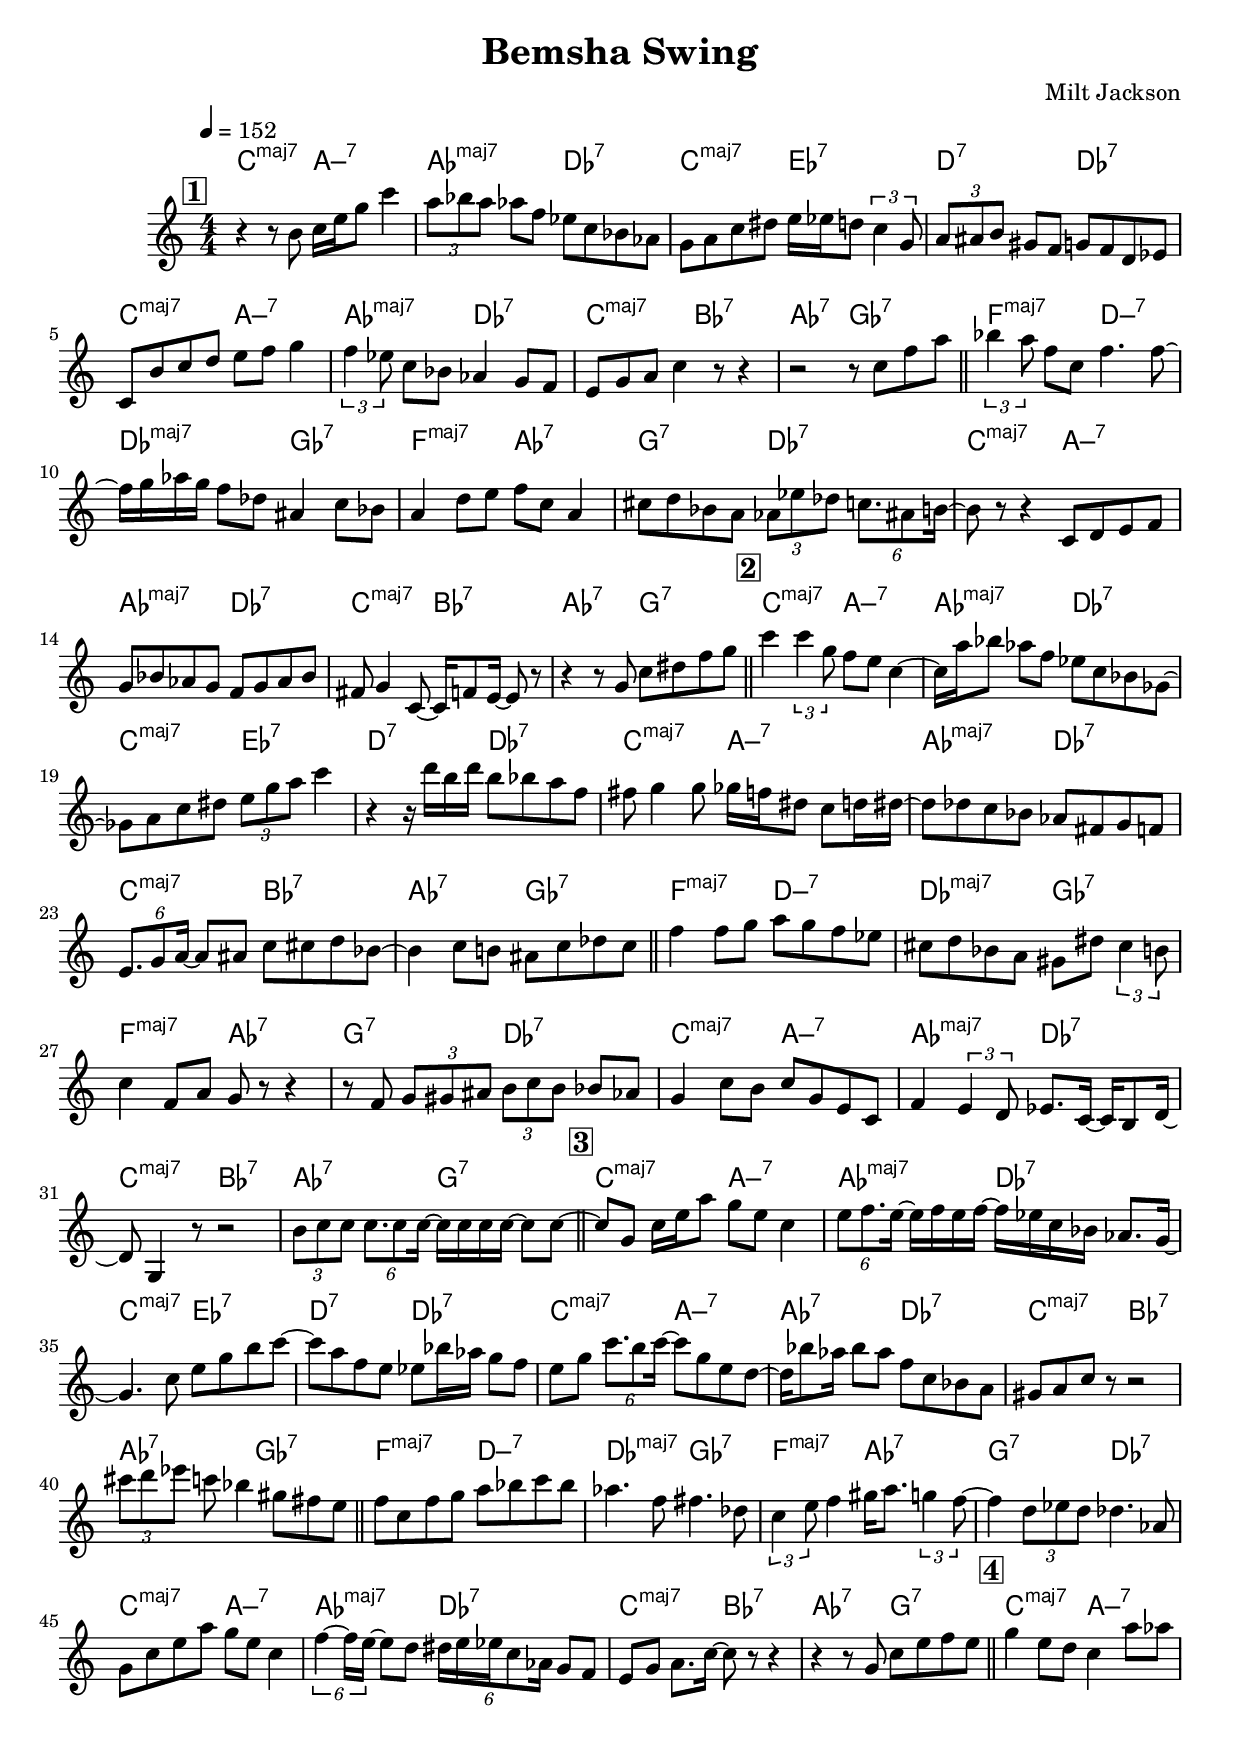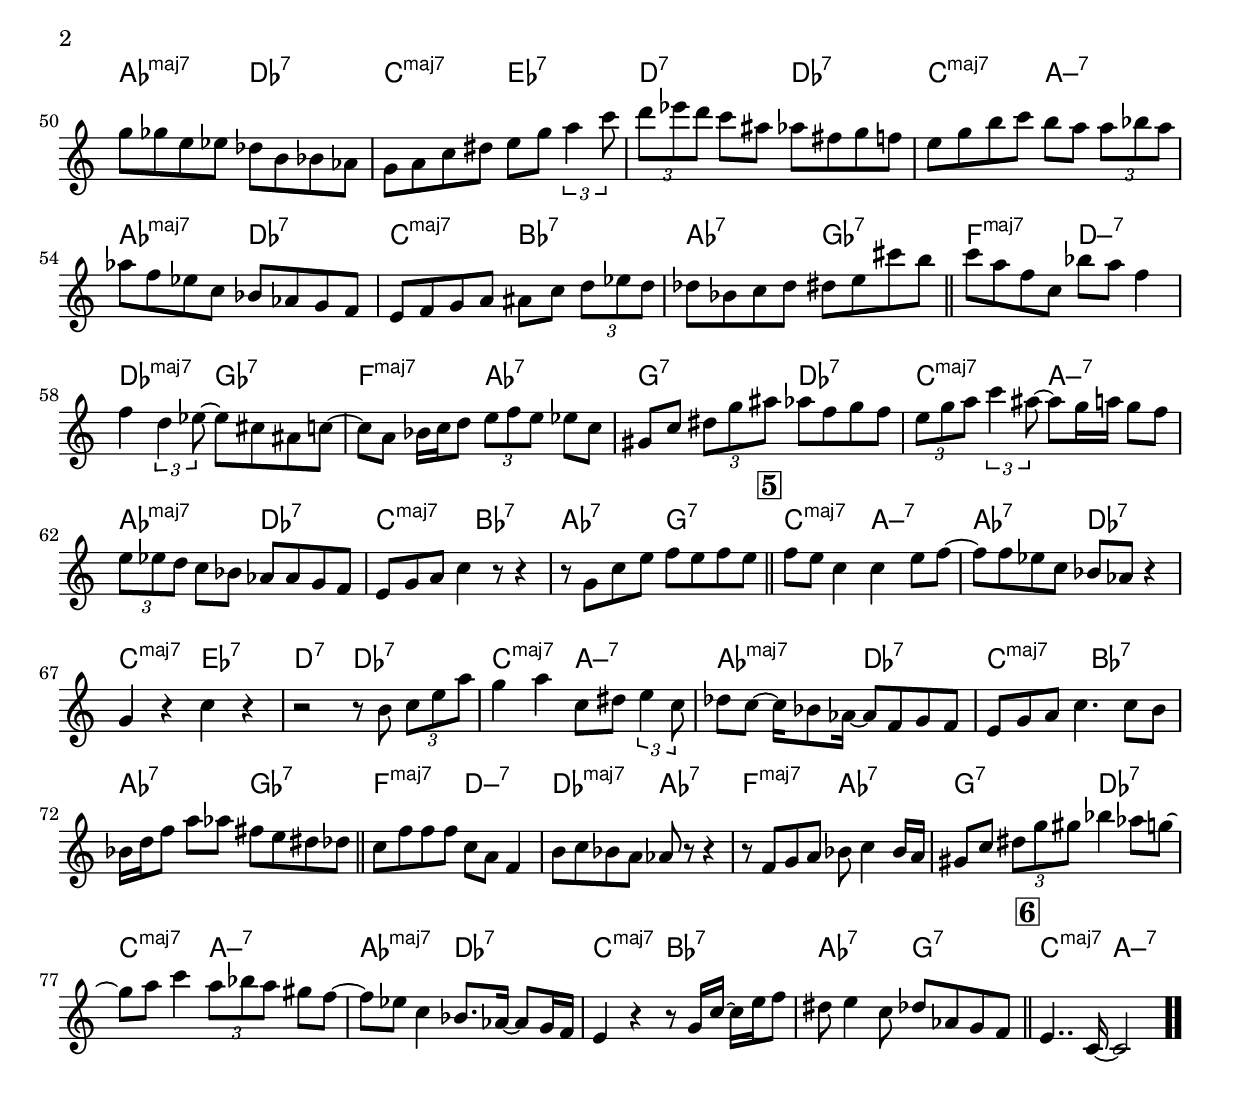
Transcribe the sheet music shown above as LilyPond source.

\version "2.13.2"

#(ly:set-option 'point-and-click #f)

\header {
  title = "Bemsha Swing"
  composer = "Milt Jackson"
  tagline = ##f
}
global =
{
    \override Staff.TimeSignature #'style = #'()
    \time 4/4
    \clef "treble"
    \key c \major
    \override Rest #'direction = #'0
    \override MultiMeasureRest #'staff-position = #0
}
\score
{
<<
    \transpose c' c'

    \new ChordNames { \chords {
      \set majorSevenSymbol = \markup { "maj7" }
      \set minorChordModifier = \markup { \char ##x2013 }
      
      | c2:maj a2:min7 | aes2:maj des2:7 | c2:maj es2:7 | d2:7 des2:7 | c2:maj a2:min7 | aes2:maj des2:7 | c2:maj bes2:7 | aes2:7 ges2:7 
      | f2:maj d2:min7 | des2:maj ges2:7 | f2:maj aes2:7 | g2:7 des2:7 | c2:maj a2:min7 | aes2:maj des2:7 | c2:maj bes2:7 | aes2:7 g2:7 
      | c2:maj a2:min7 | aes2:maj des2:7 | c2:maj es2:7 | d2:7 des2:7 | c2:maj a2:min7 | aes2:maj des2:7 | c2:maj bes2:7 | aes2:7 ges2:7 
      | f2:maj d2:min7 | des2:maj ges2:7 | f2:maj aes2:7 | g2:7 des2:7 | c2:maj a2:min7 | aes2:maj des2:7 | c2:maj bes2:7 | aes2:7 g2:7 
      | c2:maj a2:min7 | aes2:maj des2:7 | c2:maj es2:7 | d2:7 des2:7 | c2:maj a2:min7 | aes2:7 des2:7 | c2:maj bes2:7 | aes2:7 ges2:7 
      | f2:maj d2:min7 | des2:maj ges2:7 | f2:maj aes2:7 | g2:7 des2:7 | c2:maj a2:min7 | aes2:maj des2:7 | c2:maj bes2:7 | aes2:7 g2:7 
      | c2:maj a2:min7 | aes2:maj des2:7 | c2:maj es2:7 | d2:7 des2:7 | c2:maj a2:min7 | aes2:maj des2:7 | c2:maj bes2:7 | aes2:7 ges2:7 
      | f2:maj d2:min7 | des2:maj ges2:7 | f2:maj aes2:7 | g2:7 des2:7 | c2:maj a2:min7 | aes2:maj des2:7 | c2:maj bes2:7 | aes2:7 g2:7 
      | c2:maj a2:min7 | aes2:7 des2:7 | c2:maj es2:7 | d2:7 des2:7 | c2:maj a2:min7 | aes2:maj des2:7 | c2:maj bes2:7 | aes2:7 ges2:7 
      | f2:maj d2:min7 | des2:maj aes2:7 | f2:maj aes2:7 | g2:7 des2:7 | c2:maj a2:min7 | aes2:maj des2:7 | c2:maj bes2:7 | aes2:7 g2:7 
      | c2:maj a2:min7|
      }
      }

    \new Staff
    <<
    \transpose c' c'

    {
      \global
  		%\override Score.MetronomeMark #'transparent = ##t
  		%\override Score.MetronomeMark #'stencil = ##f
  		
  		\override HorizontalBracket #'direction = #UP
  		\override HorizontalBracket #'bracket-flare = #'(0 . 0)
  		
  		\override TextSpanner #'dash-fraction = #1.0
  		\override TextSpanner #'bound-details #'left #'text = \markup{ \concat{\draw-line #'(0 . -1.0) \draw-line #'(1.0 . 0) }}
  		\override TextSpanner #'bound-details #'right #'text = \markup{ \concat{ \draw-line #'(1.0 . 0) \draw-line #'(0 . -1.0) }}
          \set Score.markFormatter = #format-mark-box-numbers


      \tempo 4 = 152
      \set Score.currentBarNumber = #1
     
      \bar "||" \mark \default r4 r8 b'8 c''16 e''16 g''8 c'''4 
      | \tuplet 3/2 {a''8 bes''8 a''8} aes''8 f''8 es''8 c''8 bes'8 aes'8 
      | g'8 a'8 c''8 dis''8 e''16 es''16 d''8 \tuplet 3/2 {c''4 g'8} 
      | \tuplet 3/2 {a'8 ais'8 b'8} gis'8 f'8 g'8 f'8 d'8 es'8 
      | c'8 b'8 c''8 d''8 e''8 f''8 g''4 
      | \tuplet 3/2 {f''4 es''8} c''8 bes'8 aes'4 g'8 f'8 
      | e'8 g'8 a'8 c''4 r8 r4 
      | r2 r8 c''8 f''8 a''8 
      \bar "||" \tuplet 3/2 {bes''4 a''8} f''8 c''8 f''4. f''8~ 
      | f''16 g''16 aes''16 g''16 f''8 des''8 ais'4 c''8 bes'8 
      | a'4 d''8 e''8 f''8 c''8 a'4 
      | cis''8 d''8 bes'8 a'8 \tuplet 3/2 {aes'8 es''8 des''8} \tuplet 6/4 {c''8. ais'8 b'16~} 
      | b'8 r8 r4 c'8 d'8 e'8 f'8 
      | g'8 bes'8 aes'8 g'8 f'8 g'8 aes'8 bes'8 
      | fis'8 g'4 c'8~ c'16 f'8 e'16~ e'8 r8 
      | r4 r8 g'8 c''8 dis''8 f''8 g''8 
      \bar "||" \mark \default c'''4 \tuplet 3/2 {c'''4 g''8} f''8 e''8 c''4~ 
      | c''16 a''16 bes''8 aes''8 f''8 es''8 c''8 bes'8 ges'8~ 
      | ges'8 a'8 c''8 dis''8 \tuplet 3/2 {e''8 g''8 a''8} c'''4 
      | r4 r16 d'''16 b''16 d'''16 b''8 bes''8 a''8 f''8 
      | fis''8 g''4 g''8 ges''16 f''16 dis''8 c''8 d''16 dis''16~ 
      | dis''8 des''8 c''8 bes'8 aes'8 fis'8 g'8 f'8 
      | \tuplet 6/4 {e'8. g'8 a'16~} a'8 ais'8 c''8 cis''8 d''8 bes'8~ 
      | bes'4 c''8 b'8 ais'8 c''8 des''8 c''8 
      \bar "||" f''4 f''8 g''8 a''8 g''8 f''8 es''8 
      | cis''8 d''8 bes'8 a'8 gis'8 dis''8 \tuplet 3/2 {cis''4 b'8} 
      | c''4 f'8 a'8 g'8 r8 r4 
      | r8 f'8 \tuplet 3/2 {g'8 gis'8 ais'8} \tuplet 3/2 {b'8 c''8 b'8} bes'8 aes'8 
      | g'4 c''8 b'8 c''8 g'8 e'8 c'8 
      | f'4 \tuplet 3/2 {e'4 d'8} es'8. c'16~ c'16 b8 d'16~ 
      | d'8 g4 r8 r2 
      | \tuplet 3/2 {b'8 c''8 c''8} \tuplet 6/4 {c''8. c''8 c''16~} c''16 c''16 c''16 c''16~ c''8 c''8~ 
      \bar "||" \mark \default c''8 g'8 c''16 e''16 a''8 g''8 e''8 c''4 
      | \tuplet 6/4 {e''8 f''8. e''16~} e''16 f''16 e''16 f''16~ f''16 es''16 c''16 bes'16 aes'8. g'16~ 
      | g'4. c''8 e''8 g''8 b''8 c'''8~ 
      | c'''8 a''8 f''8 e''8 es''8 bes''16 aes''16 g''8 f''8 
      | e''8 g''8 \tuplet 6/4 {c'''8. b''8 c'''16~} c'''8 g''8 e''8 d''8~ 
      | d''16 bes''8 aes''16 bes''8 aes''8 f''8 c''8 bes'8 a'8 
      | gis'8 a'8 c''8 r8 r2 
      | \tuplet 3/2 {cis'''8 d'''8 es'''8} c'''8 bes''4 gis''8 fis''8 e''8 
      \bar "||" f''8 c''8 f''8 g''8 a''8 bes''8 c'''8 bes''8 
      | aes''4. f''8 fis''4. des''8 
      | \tuplet 3/2 {c''4 e''8} f''4 gis''16 a''8. \tuplet 3/2 {g''4 f''8~} 
      | f''4 \tuplet 3/2 {d''8 es''8 d''8} des''4. aes'8 
      | g'8 c''8 e''8 a''8 g''8 e''8 c''4 
      | \tuplet 6/4 {f''4~ f''16 e''16~} e''8 d''8 \tuplet 6/4 {dis''16 e''16 es''16 c''8 aes'16} g'8 f'8 
      | e'8 g'8 a'8. c''16~ c''8 r8 r4 
      | r4 r8 g'8 c''8 e''8 f''8 e''8 
      \bar "||" \mark \default g''4 e''8 d''8 c''4 a''8 aes''8 
      | g''8 ges''8 e''8 es''8 des''8 b'8 bes'8 aes'8 
      | g'8 a'8 c''8 dis''8 e''8 g''8 \tuplet 3/2 {a''4 c'''8} 
      | \tuplet 3/2 {d'''8 es'''8 d'''8} c'''8 ais''8 aes''8 fis''8 g''8 f''8 
      | e''8 g''8 b''8 c'''8 b''8 a''8 \tuplet 3/2 {a''8 bes''8 a''8} 
      | aes''8 f''8 es''8 c''8 bes'8 aes'8 g'8 f'8 
      | e'8 f'8 g'8 a'8 ais'8 c''8 \tuplet 3/2 {d''8 es''8 d''8} 
      | des''8 bes'8 c''8 des''8 dis''8 e''8 cis'''8 b''8 
      \bar "||" c'''8 a''8 f''8 c''8 bes''8 a''8 f''4 
      | f''4 \tuplet 3/2 {d''4 es''8~} es''8 cis''8 ais'8 c''8~ 
      | c''8 a'8 bes'16 c''16 d''8 \tuplet 3/2 {e''8 f''8 e''8} es''8 c''8 
      | gis'8 c''8 \tuplet 3/2 {dis''8 g''8 ais''8} aes''8 f''8 g''8 f''8 
      | \tuplet 3/2 {e''8 g''8 a''8} \tuplet 3/2 {c'''4 ais''8~} ais''8 g''16 a''16 g''8 f''8 
      | \tuplet 3/2 {e''8 es''8 d''8} c''8 bes'8 aes'8 aes'8 g'8 f'8 
      | e'8 g'8 a'8 c''4 r8 r4 
      | r8 g'8 c''8 e''8 f''8 e''8 f''8 e''8 
      \bar "||" \mark \default f''8 e''8 c''4 c''4 e''8 f''8~ 
      | f''8 f''8 es''8 c''8 bes'8 aes'8 r4 
      | g'4 r4 c''4 r4 
      | r2 r8 b'8 \tuplet 3/2 {c''8 e''8 a''8} 
      | g''4 a''4 c''8 dis''8 \tuplet 3/2 {e''4 c''8} 
      | des''8 c''8~ c''16 bes'8 aes'16~ aes'8 f'8 g'8 f'8 
      | e'8 g'8 a'8 c''4. c''8 b'8 
      | bes'16 d''16 f''8 a''8 aes''8 fis''8 e''8 dis''8 des''8 
      \bar "||" c''8 f''8 f''8 f''8 c''8 a'8 f'4 
      | b'8 c''8 bes'8 a'8 aes'8 r8 r4 
      | r8 f'8 g'8 a'8 bes'8 c''4 bes'16 a'16 
      | gis'8 c''8 \tuplet 3/2 {dis''8 g''8 gis''8} bes''4 aes''8 g''8~ 
      | g''8 a''8 c'''4 \tuplet 3/2 {a''8 bes''8 a''8} gis''8 f''8~ 
      | f''8 es''8 c''4 bes'8. aes'16~ aes'8 g'16 f'16 
      | e'4 r4 r8 g'16 c''16~ c''16 e''16 f''8 
      | dis''8 e''4 c''8 des''8 aes'8 g'8 f'8 
      \bar "||" \mark \default e'4.. c'16~ c'2\bar  ".."
    }
    >>
>>    
}
